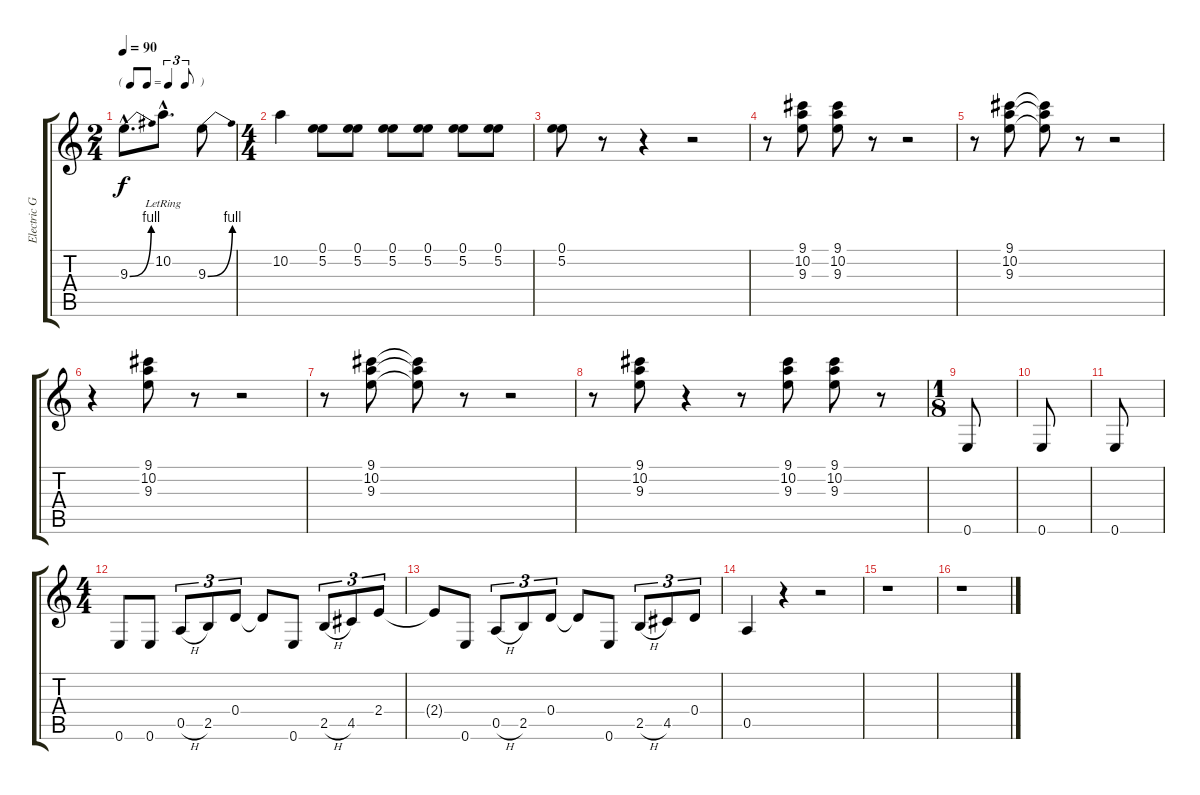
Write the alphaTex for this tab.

\track ("Electric Guitar" "Electric G") {instrument overdrivenguitar}
\staff {score tabs}
\tuning (E4 B3 G3 D3 A2 E2) {hide}
\ts (2 4)
\tf triplet8th
\tempo 90
\clef g2
\ks c
9.3{be (bend 0 0 60 4) hac}.8{d dy f} 10.2{hac lr}.8{d} 9.3{be (bend 0 0 60 4)}.8 |
\ts (4 4)
10.2.4 (0.1 5.2).8 (0.1 5.2).8 (0.1 5.2).8 (0.1 5.2).8 (0.1 5.2).8 (0.1 5.2).8 |
(0.1 5.2).8 r.8 r.4 r.2 |
r.8 (9.1 10.2 9.3).8{balance 14} (9.1 10.2 9.3).8{balance 2} r.8 r.2 |
r.8 (9.1 10.2 9.3).8 (9.1{t} 10.2{t} 9.3{t}).8 r.8 r.2 |
r.4 (9.1 10.2 9.3).8{balance 14} r.8 r.2 |
r.8 (9.1 10.2 9.3).8{balance 2} (9.1{t} 10.2{t} 9.3{t}).8 r.8 r.2 |
r.8 (9.1 10.2 9.3).8{balance 14} r.4 r.8 (9.1 10.2 9.3).8{balance 2} (9.1 10.2 9.3).8 r.8 |
\ts (1 8)
0.6.8 |
0.6.8 |
0.6.8 |
\ts (4 4)
0.6.8 0.6.8 0.5{h}.8{tu (3 2)} 2.5.8{tu (3 2)} 0.4.8{tu (3 2)} 0.4{t}.8 0.6.8 2.5{h}.8{tu (3 2)} 4.5.8{tu (3 2)} 2.4.8{tu (3 2)} |
2.4{t}.8 0.6.8 0.5{h}.8{tu (3 2)} 2.5.8{tu (3 2)} 0.4.8{tu (3 2)} 0.4{t}.8 0.6.8 2.5{h}.8{tu (3 2)} 4.5.8{tu (3 2)} 0.4.8{tu (3 2)} |
0.5.4 r.4 r.2 |
r.1 |
r.1
